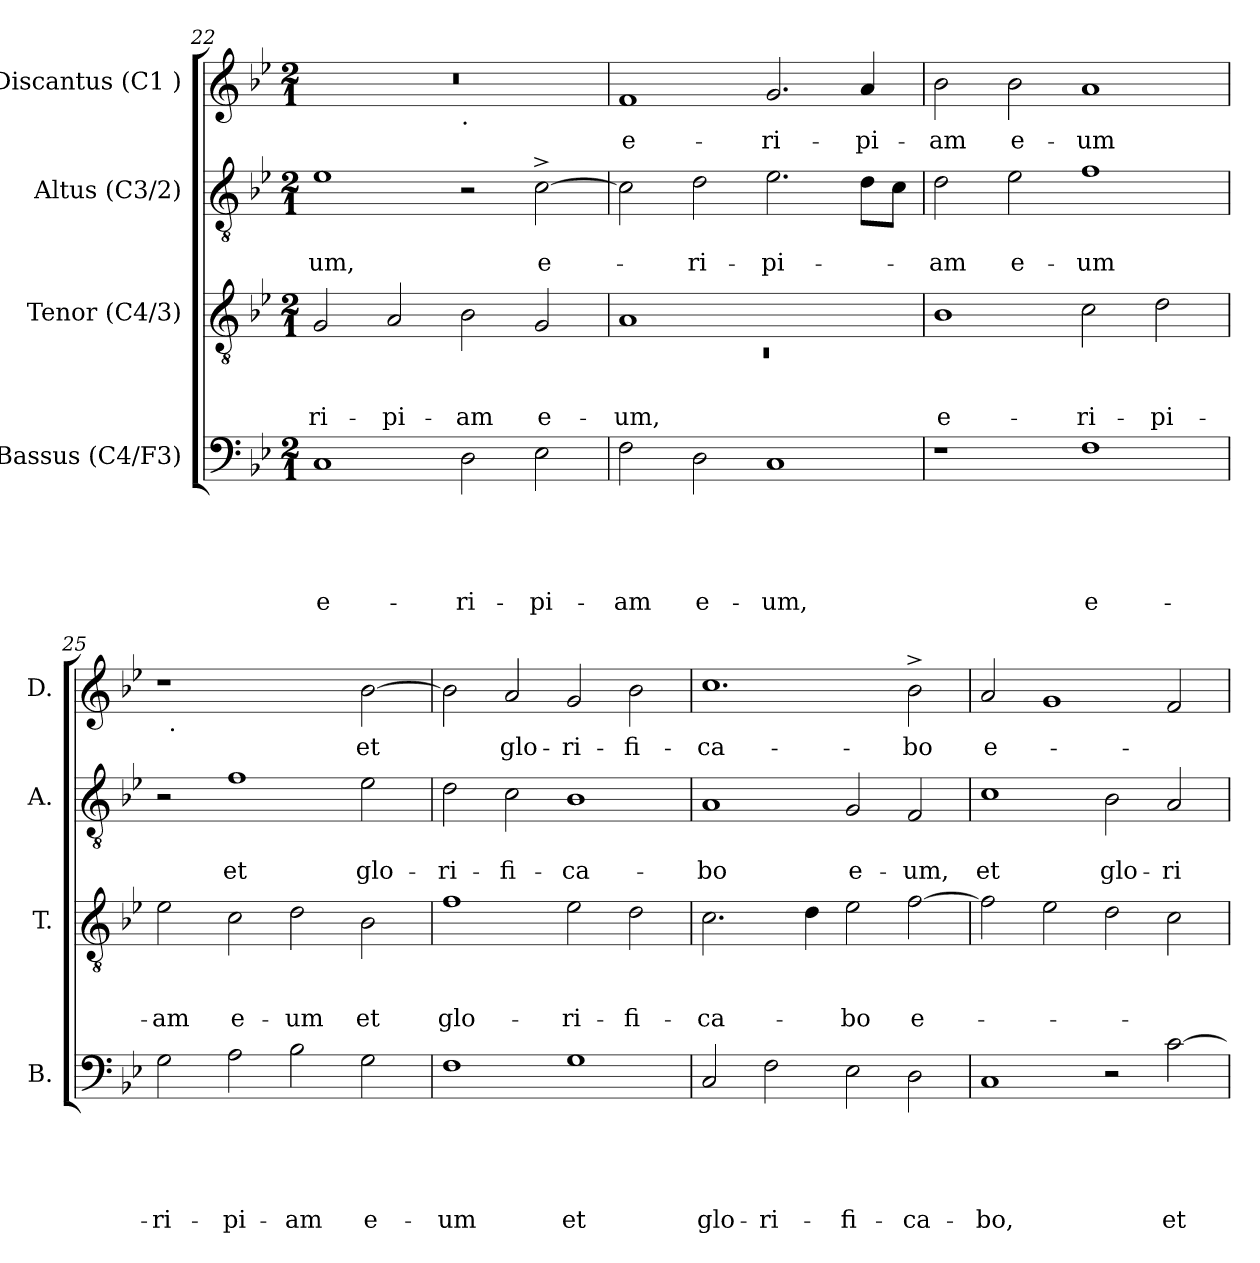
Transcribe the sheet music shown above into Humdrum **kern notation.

**kern	**text	**text	**text	**text	**text	**kern	**text	**text	**text	**kern	**text	**text	**kern	**text
*part4	*part4	*part4	*part4	*part4	*part4	*part3	*part3	*part3	*part3	*part2	*part2	*part2	*part1	*part1
*staff4	*staff4	*staff4	*staff4	*staff4	*staff4	*staff3	*staff3	*staff3	*staff3	*staff2	*staff2	*staff2	*staff1	*staff1
*I"Bassus (C4/F3)	*	*	*	*	*	*I"Tenor (C4/3)	*	*	*	*I"Altus (C3/2)	*	*	*I"Discantus (C1 )	*
*I'B.	*	*	*	*	*	*I'T.	*	*	*	*I'A.	*	*	*I'D.	*
*clefF4	*	*	*	*	*	*clefGv2	*	*	*	*clefGv2	*	*	*clefG2	*
*k[b-e-]	*	*	*	*	*	*k[b-e-]	*	*	*	*k[b-e-]	*	*	*k[b-e-]	*
*B-:	*	*	*	*	*	*B-:	*	*	*	*B-:	*	*	*B-:	*
*M2/1	*	*	*	*	*	*M2/1	*	*	*	*M2/1	*	*	*M2/1	*
=22	=22	=22	=22	=22	=22	=22	=22	=22	=22	=22	=22	=22	=22	=22
!	!	!	!	!	!LO:LY:b:rj	!	!	!	!LO:LY:b	!	!	!LO:LY:b	!	!
*	*	*	*	*	*	*	*	*	*	*	*	*	*^	*
1C	.	.	.	.	e-	2G/	.	.	-ri-	1e-	.	-um,	0r	1ryy	.
!	!	!	!	!	!	!	!	!	!LO:LY:b	!	!	!	!	!	!
.	.	.	.	.	.	2A/	.	.	-pi-	.	.	.	.	.	.
!	!	!	!	!	!	!	!	!	!	!	!	!	!	!LO:TX:b:t=.	!
!	!	!	!	!	!LO:LY:b	!	!	!	!LO:LY:b	!	!	!	!	!	!
2D\	.	.	.	.	-ri-	2B-\	.	.	-am	2r	.	.	.	1ryy	.
!	!	!	!	!	!LO:LY:b	!	!	!	!LO:LY:b	!	!	!LO:LY:b:rj	!	!	!
2E-\	.	.	.	.	-pi-	2G/	.	.	e-	[>2c^>\	.	e-	.	.	.
=23	=23	=23	=23	=23	=23	=23	=23	=23	=23	=23	=23	=23	=23	=23	=23
*	*	*	*	*	*	*^	*	*	*	*	*	*	*	*	*
!	!	!	!	!	!LO:LY:b	!	!LO:N:vis=1	!	!	!LO:LY:b	!	!	!	!	!	!LO:LY:b:rj
*	*	*	*	*	*	*	*	*	*	*	*	*	*	*v	*v	*
2F\	.	.	.	.	-am	1A	0rC	.	.	-um,	2c\]	.	.	1f	e-
!	!	!	!	!	!LO:LY:b	!	!	!	!	!	!	!	!LO:LY:b	!	!
2D\	.	.	.	.	e-	.	.	.	.	.	2d\	.	-ri-	.	.
!	!	!	!	!	!LO:LY:b	!	!	!	!	!	!	!	!LO:LY:b	!	!LO:LY:b
1C	.	.	.	.	-um,	1ryy	.	.	.	.	2.e-\	.	-pi-	2.g/	-ri-
!	!	!	!	!	!	!	!	!	!	!	!	!	!	!	!LO:LY:b
.	.	.	.	.	.	.	.	.	.	.	8d\L	.	.	4a/	-pi-
.	.	.	.	.	.	.	.	.	.	.	8c\J	.	.	.	.
*	*	*	*	*	*	*v	*v	*	*	*	*	*	*	*	*
=24	=24	=24	=24	=24	=24	=24	=24	=24	=24	=24	=24	=24	=24	=24
!	!	!	!	!	!	!	!	!	!LO:LY:b:rj	!	!	!LO:LY:b	!	!LO:LY:b
1r	.	.	.	.	.	1B-	.	.	e-	2d\	.	-am	2b-\	-am
!	!	!	!	!	!	!	!	!	!	!	!	!LO:LY:b	!	!LO:LY:b
.	.	.	.	.	.	.	.	.	.	2e-\	.	e-	2b-\	e-
!	!	!	!	!	!LO:LY:b:rj	!	!	!	!LO:LY:b	!	!	!LO:LY:b	!	!LO:LY:b
1F	.	.	.	.	e-	2c\	.	.	-ri-	1f	.	-um	1a	-um
!	!	!	!	!	!	!	!	!	!LO:LY:b	!	!	!	!	!
.	.	.	.	.	.	2d\	.	.	-pi-	.	.	.	.	.
!!LO:LB:g=z
=25	=25	=25	=25	=25	=25	=25	=25	=25	=25	=25	=25	=25	=25	=25
!	!	!	!	!	!LO:LY:b	!	!	!	!LO:LY:b	!	!	!	!	!
*	*	*	*	*	*	*	*	*	*	*	*	*	*^	*
2G\	.	.	.	.	-ri-	2e-\	.	.	-am	2r	.	.	1r	32ryy	.
!	!	!	!	!	!	!	!	!	!	!	!	!	!	!LO:TX:b:t=.	!
.	.	.	.	.	.	.	.	.	.	.	.	.	.	1ryy	.
!	!	!	!	!	!LO:LY:b	!	!	!	!LO:LY:b	!	!	!LO:LY:b	!	!	!
2A\	.	.	.	.	-pi-	2c\	.	.	e-	1f	.	et	.	.	.
!	!	!	!	!	!LO:LY:b	!	!	!	!LO:LY:b	!	!	!	!	!	!
2B-\	.	.	.	.	-am	2d\	.	.	-um	.	.	.	2ryy	.	.
.	.	.	.	.	.	.	.	.	.	.	.	.	.	2ryy	.
!	!	!	!	!	!LO:LY:b	!	!	!	!LO:LY:b	!	!	!LO:LY:b	!	!	!LO:LY:b
2G\	.	.	.	.	e-	2B-\	.	.	et	2e-\	.	glo-	[>2b-\	.	et
.	.	.	.	.	.	.	.	.	.	.	.	.	.	4...ryy	.
=26	=26	=26	=26	=26	=26	=26	=26	=26	=26	=26	=26	=26	=26	=26	=26
!	!	!	!	!	!LO:LY:b	!	!	!	!LO:LY:b	!	!	!LO:LY:b	!	!	!
*	*	*	*	*	*	*	*	*	*	*	*	*	*v	*v	*
1F	.	.	.	.	-um	1f	.	.	glo-	2d\	.	-ri-	2b-\]	.
!	!	!	!	!	!	!	!	!	!	!	!	!LO:LY:b	!	!LO:LY:b
.	.	.	.	.	.	.	.	.	.	2c\	.	-fi-	2a/	glo-
!	!	!	!	!	!LO:LY:b	!	!	!	!LO:LY:b	!	!	!LO:LY:b	!	!LO:LY:b
1G	.	.	.	.	et	2e-\	.	.	-ri-	1B-	.	-ca-	2g/	-ri-
!	!	!	!	!	!	!	!	!	!LO:LY:b	!	!	!	!	!LO:LY:b
.	.	.	.	.	.	2d\	.	.	-fi-	.	.	.	2b-\	-fi-
=27	=27	=27	=27	=27	=27	=27	=27	=27	=27	=27	=27	=27	=27	=27
!	!	!	!	!	!LO:LY:b	!	!	!	!LO:LY:b	!	!	!LO:LY:b	!	!LO:LY:b
2C/	.	.	.	.	glo-	2.c\	.	.	-ca-	1A	.	-bo	1.cc	-ca-
!	!	!	!	!	!LO:LY:b	!	!	!	!	!	!	!	!	!
2F\	.	.	.	.	-ri-	.	.	.	.	.	.	.	.	.
.	.	.	.	.	.	4d\	.	.	.	.	.	.	.	.
!	!	!	!	!	!LO:LY:b	!	!	!	!LO:LY:b	!	!	!LO:LY:b	!	!
2E-\	.	.	.	.	-fi-	2e-\	.	.	-bo	2G/	.	e-	.	.
!	!	!	!	!	!LO:LY:b	!	!	!	!LO:LY:b:rj	!	!	!LO:LY:b	!	!LO:LY:b
2D\	.	.	.	.	-ca-	[>2f\	.	.	e-	2F/	.	-um,	2b-^>\	-bo
=28	=28	=28	=28	=28	=28	=28	=28	=28	=28	=28	=28	=28	=28	=28
!	!	!	!	!	!LO:LY:b	!	!	!	!	!	!	!LO:LY:b	!	!LO:LY:b:rj
1C	.	.	.	.	-bo,	2f\]	.	.	.	1c	.	et	2a/	e-
.	.	.	.	.	.	2e-\	.	.	.	.	.	.	1g	.
!	!	!	!	!	!	!	!	!	!	!	!	!LO:LY:b	!	!
2r	.	.	.	.	.	2d\	.	.	.	2B-\	.	glo-	.	.
!	!	!	!	!	!LO:LY:b	!	!	!	!	!	!	!LO:LY:b	!	!
[>2c\	.	.	.	.	et	2c\	.	.	.	2A/	.	-ri-	2f/	.
=	=	=	=	=	=	=	=	=	=	=	=	=	=	=
*-	*-	*-	*-	*-	*-	*-	*-	*-	*-	*-	*-	*-	*-	*-
